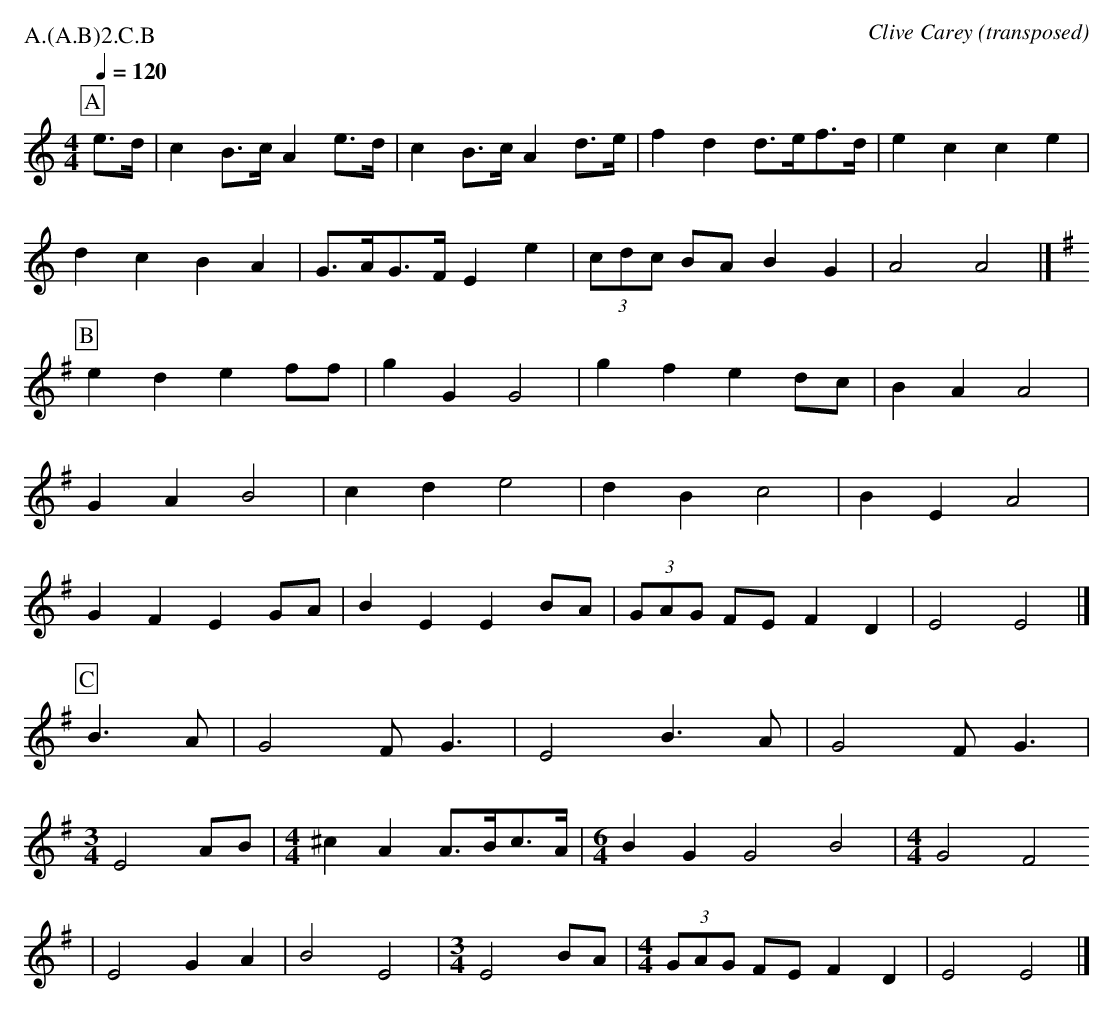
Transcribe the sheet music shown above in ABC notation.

X:1
T:Princess Royal Ducklington
C: Clive Carey (transposed)
Q:130
M:4/4
L:1/8
Q: 1/4=120
P:A.(A.B)2.C.B
K:Am
P:A
e>d|c2B>c A2e>d |c2B>c A2d>e| f2d2 d>ef>d|e2c2 c2e2|
d2c2 B2A2 |G>AG>F E2e2 |(3cdc BA B2G2 |A4 A4 |]
P:B
K:Em
e2d2 e2ff |g2G2 G4 | g2f2 e2dc |B2A2 A4 |
G2A2 B4 |c2d2 e4 | d2B2 c4 |B2E2 A4 |
G2F2 E2GA |B2E2 E2BA |(3GAG FE F2D2 |E4 E4 |]
P:C
B3A|G4 FG3|E4 B3A |G4 FG3 |
M:3/4
L:1/8
E4 AB |\
M:4/4
^c2  A2 A>Bc>A|\
M:6/4
L:1/8
B2G2 G4 B4 |\
M:4/4
G4 F4
|E4 G2A2|B4 E4 |\
M:3/4
L:1/8
E4 BA|\
M:4/4
(3GAG FE F2D2|E4 E4 |]
W:
W:
W: Key A minor
W:
W: Figures:
W:OY
W:FU1- | 4-step |4-step | HC | HC | 4-step | 4-step |HC | HC |
W:SSS - | ss(rt) | ss(rt) | ss(lt) | ss(lt) | 4-step |4-step | HC | HC |4-step |4-step | HC | HC |
W:FU2 -| ss | ss | HC | HC |ss | ss | HC | HC |
W:SSS - as above
W:FU3 -| UC | UC | HC | HC |UC | UC | HC | HC |
W:SSS - as above but end on 4PC
